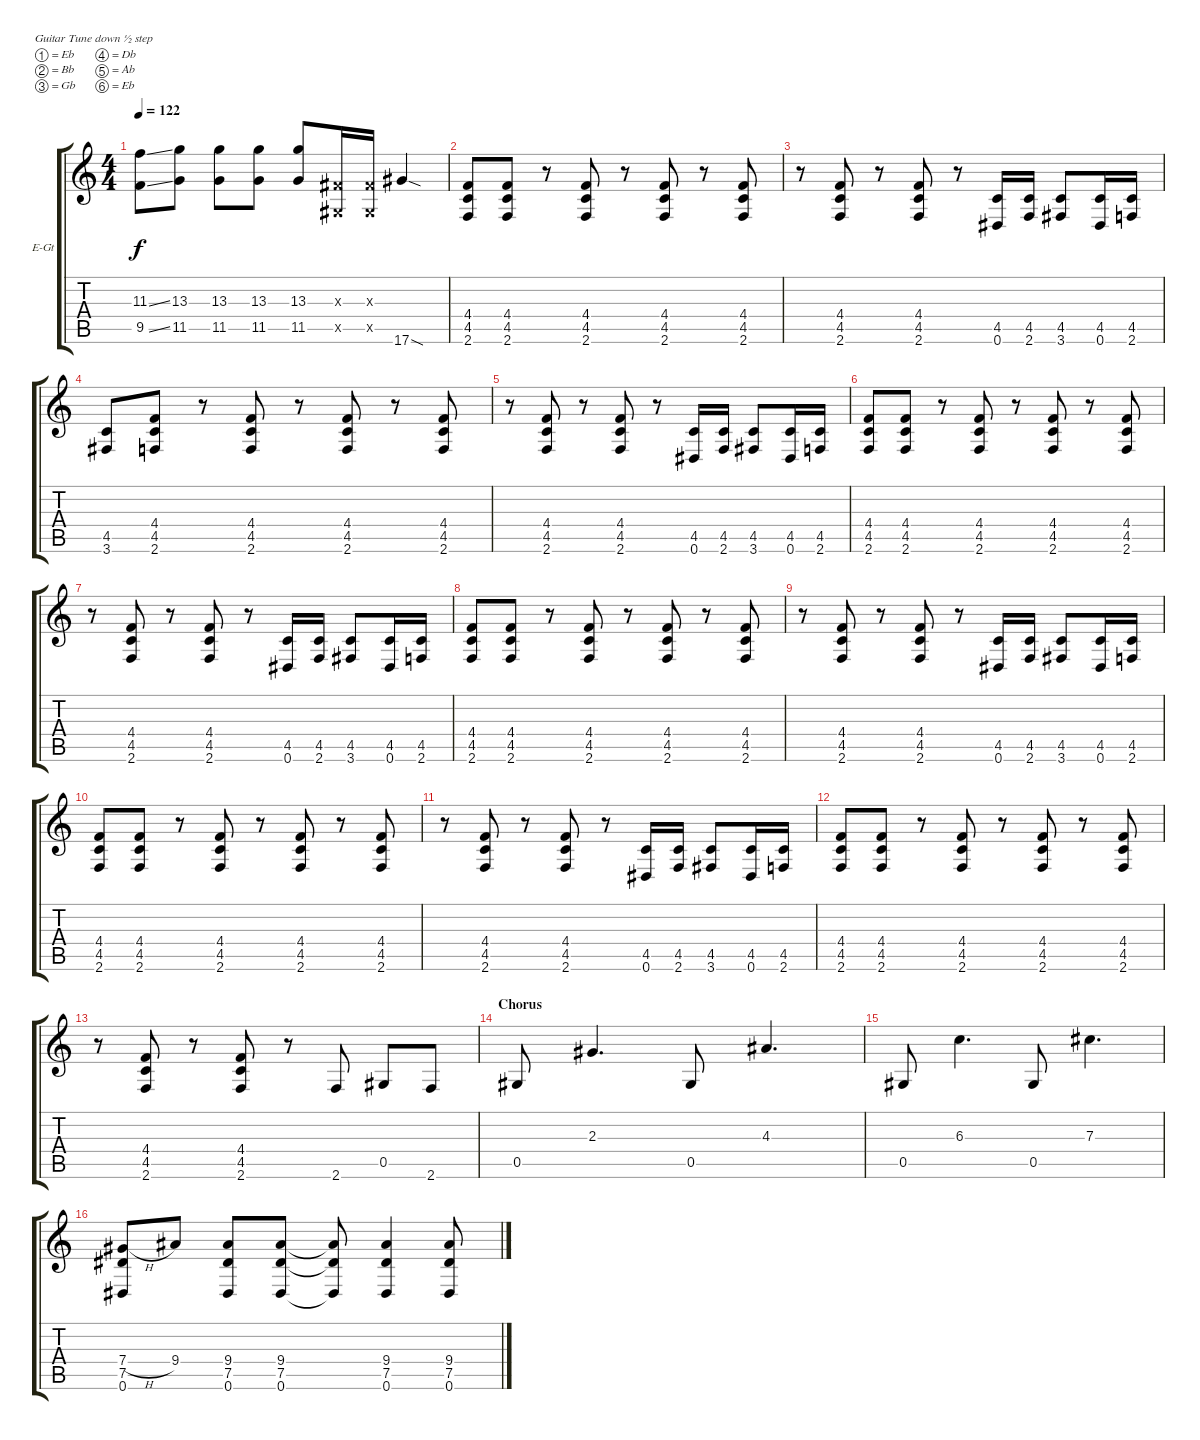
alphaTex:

\bracketExtendMode groupsimilarinstruments
\firstSystemTrackNameOrientation horizontal
\otherSystemsTrackNameOrientation horizontal
\track ("Guit 1" "E-Gt") {instrument distortionguitar}
\staff {score tabs}
\tuning (Eb4 Bb3 Gb3 Db3 Ab2 Eb2)
\ts (4 4)
\tempo 122
\clef g2
\ks c
(11.3{ss} 9.5{ss}).8{dy f} (13.3 11.5).8 (13.3 11.5).8 (13.3 11.5).8 (13.3 11.5).8 (0.3{x} 0.5{x}).16 (0.3{x} 0.5{x}).16 17.6{sod}.4 |
(4.4 4.5 2.6).8 (4.4 4.5 2.6).8 r.8 (4.4 4.5 2.6).8 r.8 (4.4 4.5 2.6).8 r.8 (4.4 4.5 2.6).8 |
r.8 (4.4 4.5 2.6).8 r.8 (4.4 4.5 2.6).8 r.8 (4.5 0.6).16 (4.5 2.6).16 (4.5 3.6).8 (4.5 0.6).16 (4.5 2.6).16 |
(4.5 3.6).8 (4.4 4.5 2.6).8 r.8 (4.4 4.5 2.6).8 r.8 (4.4 4.5 2.6).8 r.8 (4.4 4.5 2.6).8 |
r.8 (4.4 4.5 2.6).8 r.8 (4.4 4.5 2.6).8 r.8 (4.5 0.6).16 (4.5 2.6).16 (4.5 3.6).8 (4.5 0.6).16 (4.5 2.6).16 |
(4.4 4.5 2.6).8 (4.4 4.5 2.6).8 r.8 (4.4 4.5 2.6).8 r.8 (4.4 4.5 2.6).8 r.8 (4.4 4.5 2.6).8 |
r.8 (4.4 4.5 2.6).8 r.8 (4.4 4.5 2.6).8 r.8 (4.5 0.6).16 (4.5 2.6).16 (4.5 3.6).8 (4.5 0.6).16 (4.5 2.6).16 |
(4.4 4.5 2.6).8 (4.4 4.5 2.6).8 r.8 (4.4 4.5 2.6).8 r.8 (4.4 4.5 2.6).8 r.8 (4.4 4.5 2.6).8 |
r.8 (4.4 4.5 2.6).8 r.8 (4.4 4.5 2.6).8 r.8 (4.5 0.6).16 (4.5 2.6).16 (4.5 3.6).8 (4.5 0.6).16 (4.5 2.6).16 |
(4.4 4.5 2.6).8 (4.4 4.5 2.6).8 r.8 (4.4 4.5 2.6).8 r.8 (4.4 4.5 2.6).8 r.8 (4.4 4.5 2.6).8 |
r.8 (4.4 4.5 2.6).8 r.8 (4.4 4.5 2.6).8 r.8 (4.5 0.6).16 (4.5 2.6).16 (4.5 3.6).8 (4.5 0.6).16 (4.5 2.6).16 |
(4.4 4.5 2.6).8 (4.4 4.5 2.6).8 r.8 (4.4 4.5 2.6).8 r.8 (4.4 4.5 2.6).8 r.8 (4.4 4.5 2.6).8 |
r.8 (4.4 4.5 2.6).8 r.8 (4.4 4.5 2.6).8 r.8 2.6.8 0.5.8 2.6.8 |
\section ("" "Chorus")
0.5.8 2.3.4{d} 0.5.8 4.3.4{d} |
0.5.8 6.3.4{d} 0.5.8 7.3.4{d} |
(7.4{h} 7.5 0.6).8 9.4.8 (9.4 7.5 0.6).8 (9.4 7.5 0.6).8 (9.4{t} 7.5{t} 0.6{t}).8 (9.4 7.5 0.6).4 (9.4 7.5 0.6).8
